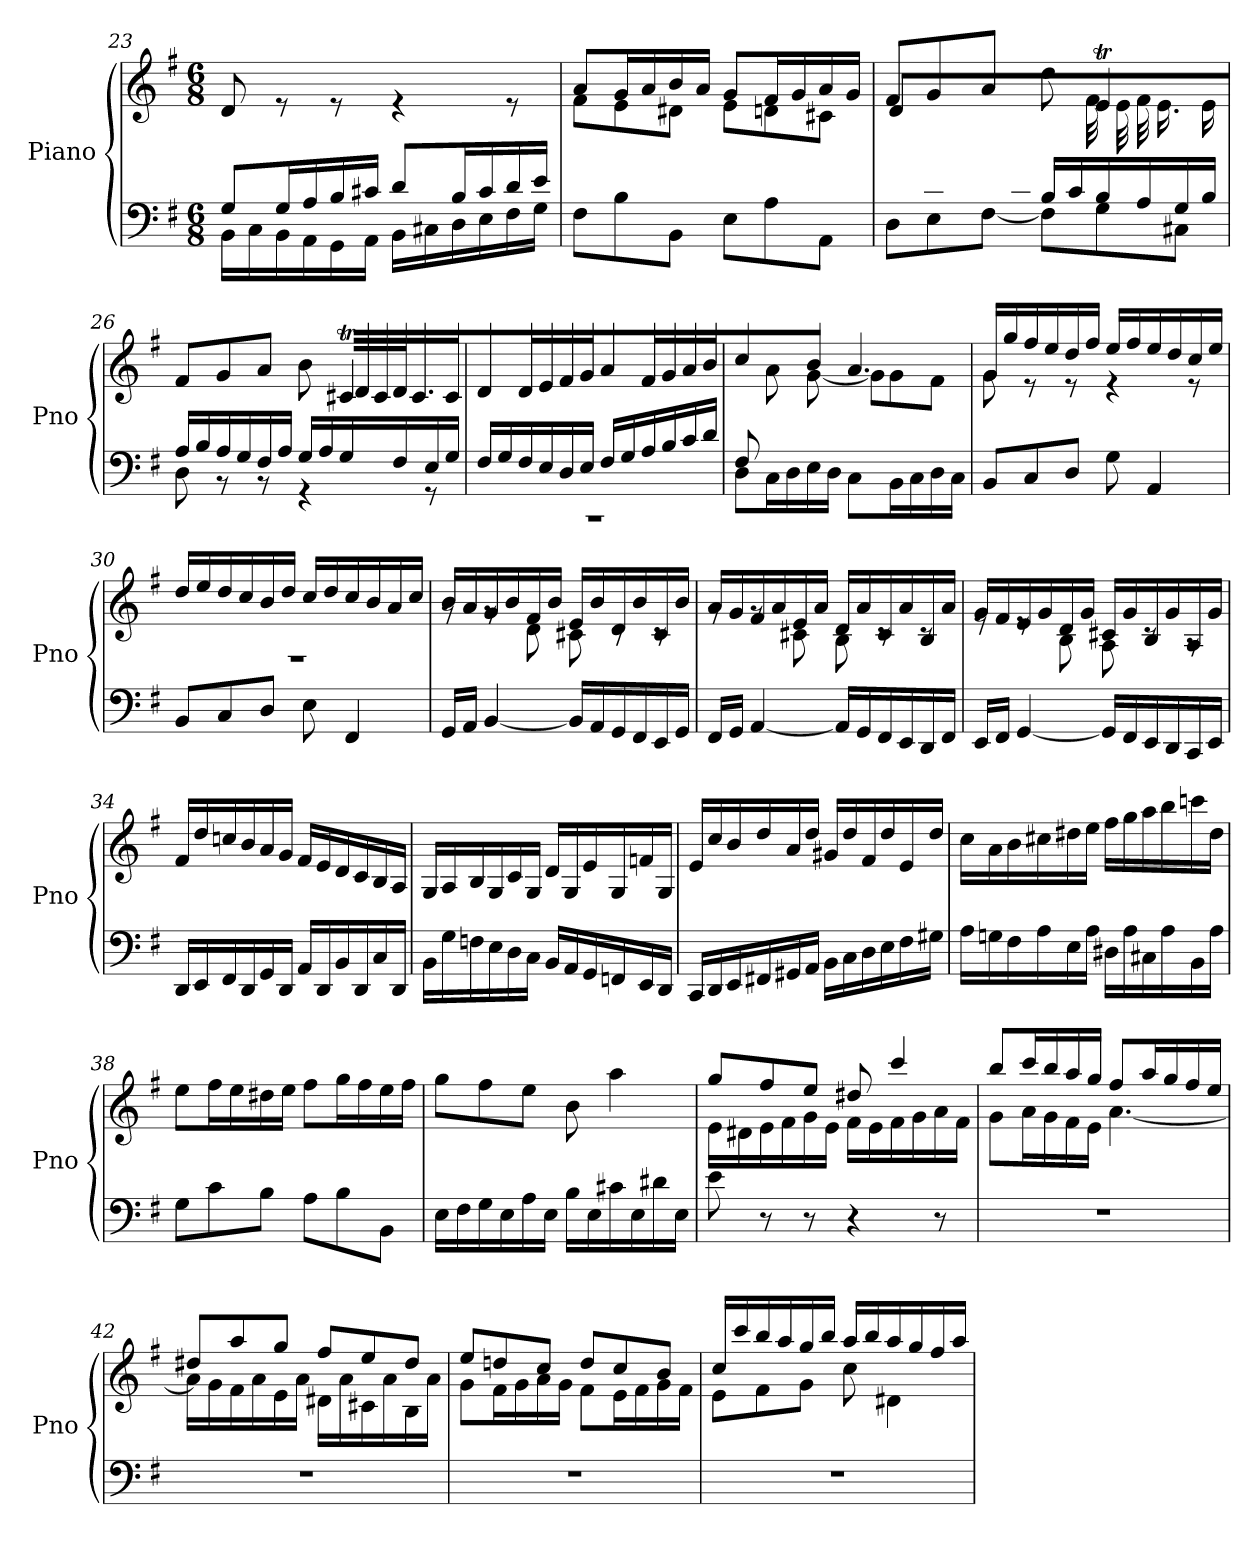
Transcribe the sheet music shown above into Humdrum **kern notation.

**kern	**kern
*part1	*part1
*staff2	*staff1
*I"Piano	*
*I'Pno	*
*clefF4	*clefG2
*k[f#]	*k[f#]
*M6/8	*M6/8
=23	=23
*^	*
8G/L	16BB\LL	8d/
.	16C\	.
16G/L	16BB\	8re
16A/	16AA\	.
16B/	16GG\	8re
16c#X/JJ	16AA\JJ	.
8d/L	16BB\LL	4re
.	16C#X\	.
16B/L	16D\	.
16c#/	16E\	.
16d/	16F#\	8re
16e/JJ	16G\JJ	.
*v	*v	*
=24	=24
*	*^
8F#\L	8a/L	8f#\L
8B\	16g/L	8e\
.	16a/	.
8BB\J	16b/	8d#X\J
.	16a/JJ	.
8E\L	8g/L	8e\L
8A\	16f#/L	8dn\
.	16g/	.
8AA\J	16a/	8c#X\J
.	16g/JJ	.
=25	=25	=25
*^	*	*^
8ryy	8D\L	8f#/L	2ryy	8d\L
16c#X/L	8E\	8g/	.	2ryy
16B/	.	.	.	.
16A/	[8F#\J	8a/J	.	.
16cn/JJ	.	.	.	.
16B/LL	8F#\L]	8dd\	.	.
16c/	.	.	.	.
16B/	8G\	4eT/	32f#	.
.	.	.	32e	.
16A/	.	.	32f#	.
.	.	.	16.e	.
16G/	8C#X\J	.	.	8ryy
16B/JJ	.	.	16e	.
*	*	*	*v	*v
!!LO:LB:g=z
=26	=26	=26	=26
16A/LL	8D\	8f#/L	2ryy
16B/	.	.	.
16A/	8r	8g/	.
16G/	.	.	.
16F#/	8r	8a/J	.
16A/JJ	.	.	.
16G/LL	4r	8b\	.
16A/	.	.	.
16G/	.	4c#Xt/	32d
.	.	.	32c#
16F#/	.	.	32d
.	.	.	16.c#
16E/	8r	.	.
16G/JJ	.	.	16c#
*	*	*v	*v
=27	=27	=27
2.rCC	16F#/LL	8d/L
.	16G/	.
.	16F#/	16d/L
.	16E/	16e/
.	16D/	16f#/
.	16E/JJ	16g/JJ
.	16F#/LL	8a/L
.	16G/	.
.	16A/	16f#/L
.	16B/	16g/
.	16c/	16a/
.	16d/JJ	16b/JJ
=28	=28	=28
*	*	*^
8F#/L	8D\L	4cc/	8ryy
2ryy	16C\L	.	8a\
.	16D\	.	.
.	16E\	8b/	[8g\J
.	16D\JJ	.	.
.	8C\L	4.a/	8g\L]
.	16BB\L	.	8g\
.	16C\	.	.
8ryy	16D\	.	8f#\J
.	16C\JJ	.	.
*v	*v	*	*
=29	=29	=29
8BB/L	16g/LL	8g\
.	16gg/	.
8C/	16ff#/	8r
.	16ee/	.
8D/J	16dd/	8r
.	16ff#/JJ	.
8G\	16ee/LL	4r
.	16ff#/	.
4AA/	16ee/	.
.	16dd/	.
.	16cc/	8r
.	16ee/JJ	.
!!LO:LB:g=z	!!
=30	=30	=30
8BB/L	2.rF	16dd/LL
.	.	16ee/
8C/	.	16dd/
.	.	16cc/
8D/J	.	16b/
.	.	16dd/JJ
8E\	.	16cc/LL
.	.	16dd/
4FF#/	.	16cc/
.	.	16b/
.	.	16a/
.	.	16cc/JJ
=31	=31	=31
16GG/LL	16b/LL	8rg
16AA/JJ	16a/	.
[4BB/	16g/	8rg
.	16b/	.
.	16f#/	8d\
.	16b/JJ	.
16BB/LL]	16e/LL	8c#X\
16AA/	16b/	.
16GG/	16d/	8rc
16FF#/	16b/	.
16EE/	16c#/	8rc
16GG/JJ	16b/JJ	.
=32	=32	=32
16FF#/LL	16a/LL	8rg
16GG/JJ	16g/	.
[4AA/	16f#/	8rg
.	16a/	.
.	16e/	8c#X\
.	16a/JJ	.
16AA/LL]	16d/LL	8B\
16GG/	16a/	.
16FF#/	16c#/	8rc
16EE/	16a/	.
16DD/	16B/	8rc
16FF#/JJ	16a/JJ	.
=33	=33	=33
16EE/LL	16g/LL	8re
16FF#/JJ	16f#/	.
[4GG/	16e/	8re
.	16g/	.
.	16d/	8B\
.	16g/JJ	.
16GG/LL]	16c#X/LL	8A\
16FF#/	16g/	.
16EE/	16B/	8rc
16DD/	16g/	.
16CC/	16A/	8rA
16EE/JJ	16g/JJ	.
*	*v	*v
!!LO:LB:g=z
=34	=34
16DD/LL	16f#/LL
16EE/	16dd/
16FF#/	16ccn/
16DD/	16b/
16GG/	16a/
16DD/JJ	16g/JJ
16AA/LL	16f#/LL
16DD/	16e/
16BB/	16d/
16DD/	16c/
16C/	16B/
16DD/JJ	16A/JJ
=35	=35
16BB\LL	16G/LL
16G\	16A/
16Fn\	16B/
16E\	16G/
16D\	16c/
16C\JJ	16G/JJ
16BB/LL	16d/LL
16AA/	16G/
16GG/	16e/
16FFn/	16G/
16EE/	16fn/
16DD/JJ	16G/JJ
=36	=36
16CC/LL	16e/LL
16DD/	16cc/
16EE/	16b/
16FF#X/	16dd/
16GG#X/	16a/
16AA/JJ	16dd/JJ
16BB\LL	16g#X/LL
16C\	16dd/
16D\	16f#/
16E\	16dd/
16F#\	16e/
16G#X\JJ	16dd/JJ
!!LO:LB:g=z
=37	=37
16A\LL	16cc\LL
16Gn\	16a\
16F#\	16b\
16A\	16cc#X\
16E\	16dd#X\
16A\JJ	16ee\JJ
16D#X\LL	16ff#\LL
16A\	16gg\
16C#X\	16aa\
16A\	16bb\
16BB\	16cccn\
16A\JJ	16dd#\JJ
=38	=38
8G\L	8ee\L
8c\	16ff#\L
.	16ee\
8B\J	16dd#X\
.	16ee\JJ
8A\L	8ff#\L
8B\	16gg\L
.	16ff#\
8BB\J	16ee\
.	16ff#\JJ
=39	=39
16E\LL	8gg\L
16F#\	.
16G\	8ff#\
16E\	.
16A\	8ee\J
16E\JJ	.
16B\LL	8b\
16E\	.
16c#X\	4aa\
16E\	.
16d#X\	.
16E\JJ	.
!!LO:LB:g=z
=40	=40
*	*^
8e\	8gg/L	16e\LL
.	.	16d#X\
8r	8ff#/	16e\
.	.	16f#\
8r	8ee/J	16g\
.	.	16e\JJ
4r	8dd#X/	16f#\LL
.	.	16e\
.	4ccc/	16f#\
.	.	16g\
8r	.	16a\
.	.	16f#\JJ
=41	=41	=41
2.r	8bb/L	8g\L
.	16ccc/L	16a\L
.	16bb/	16g\
.	16aa/	16f#\
.	16gg/JJ	16e\JJ
.	8ff#/L	[4.a\
.	16aa/L	.
.	16gg/	.
.	16ff#/	.
.	16ee/JJ	.
=42	=42	=42
2.r	8dd#X/L	16a\LL]
.	.	16g\
.	8aa/	16f#\
.	.	16a\
.	8gg/J	16e\
.	.	16a\JJ
.	8ff#/L	16d#X\LL
.	.	16a\
.	8ee/	16c#X\
.	.	16a\
.	8dd#/J	16B\
.	.	16a\JJ
=43	=43	=43
2.r	8ee/L	8g\L
.	8ddn/	16f#\L
.	.	16g\
.	8cc/J	16a\
.	.	16g\JJ
.	8dd/L	8f#\L
.	8cc/	16e\L
.	.	16f#\
.	8b/J	16g\
.	.	16f#\JJ
!!LO:PB:g=z	!!
=44	=44	=44
2.r	16cc/LL	8e\L
.	16ccc/	.
.	16bb/	8f#\
.	16aa/	.
.	16gg/	8g\J
.	16bb/JJ	.
.	16aa/LL	8cc\
.	16bb/	.
.	16aa/	4d#X\
.	16gg/	.
.	16ff#/	.
.	16aa/JJ	.
*	*v	*v
=	=
*-	*-
